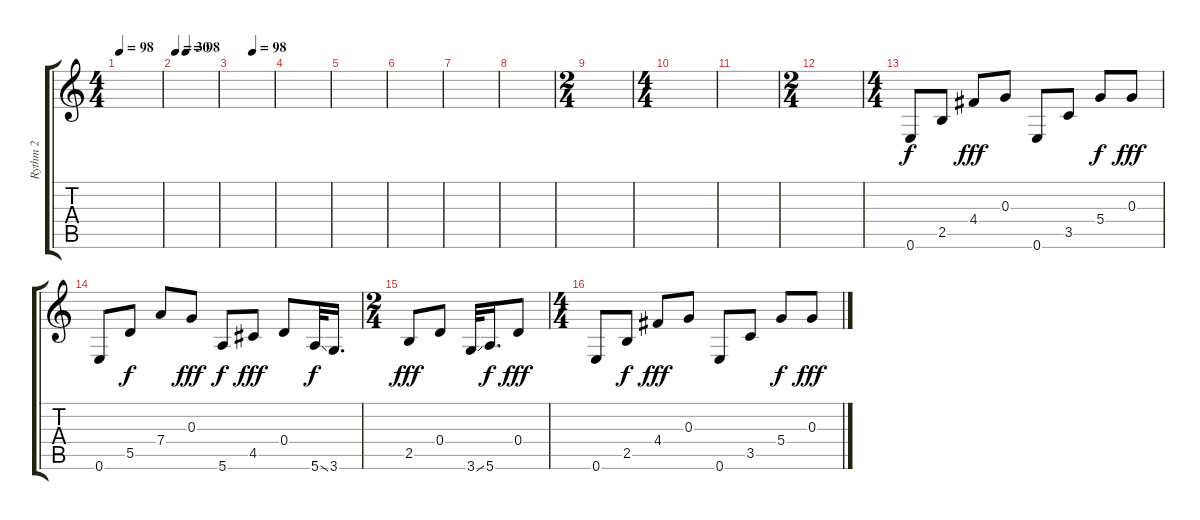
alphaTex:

\track ("Rythm 2" "Rythm 2") {instrument electricguitarclean}
\staff {score tabs}
\tuning (E4 B3 G3 D3 A2 E2) {hide}
\ts (4 4)
\tempo 98
\tempo 30
\tempo 98
\clef g2
\ks c
|
\tempo 30
\tempo (98 0.25)
|
\tempo (98 0.5)
|
|
|
|
|
|
\ts (2 4)
|
\ts (4 4)
|
|
\ts (2 4)
|
\ts (4 4)
0.6.8 2.5.8{dy f} 4.4.8{dy fff} 0.3.8 0.6.8 3.5.8 5.4.8{dy f} 0.3.8{dy fff} |
0.6.8 5.5.8{dy f} 7.4.8 0.3.8{dy fff} 5.6.8{dy f} 4.5.8{dy fff} 0.4.8 5.6{ss}.32{dy f} 3.6.16{d} |
\ts (2 4)
2.5.8{dy fff} 0.4.8 3.6{ss}.32 5.6.16{d dy f} 0.4.8{dy fff} |
\ts (4 4)
0.6.8 2.5.8{dy f} 4.4.8{dy fff} 0.3.8 0.6.8 3.5.8 5.4.8{dy f} 0.3.8{dy fff}
